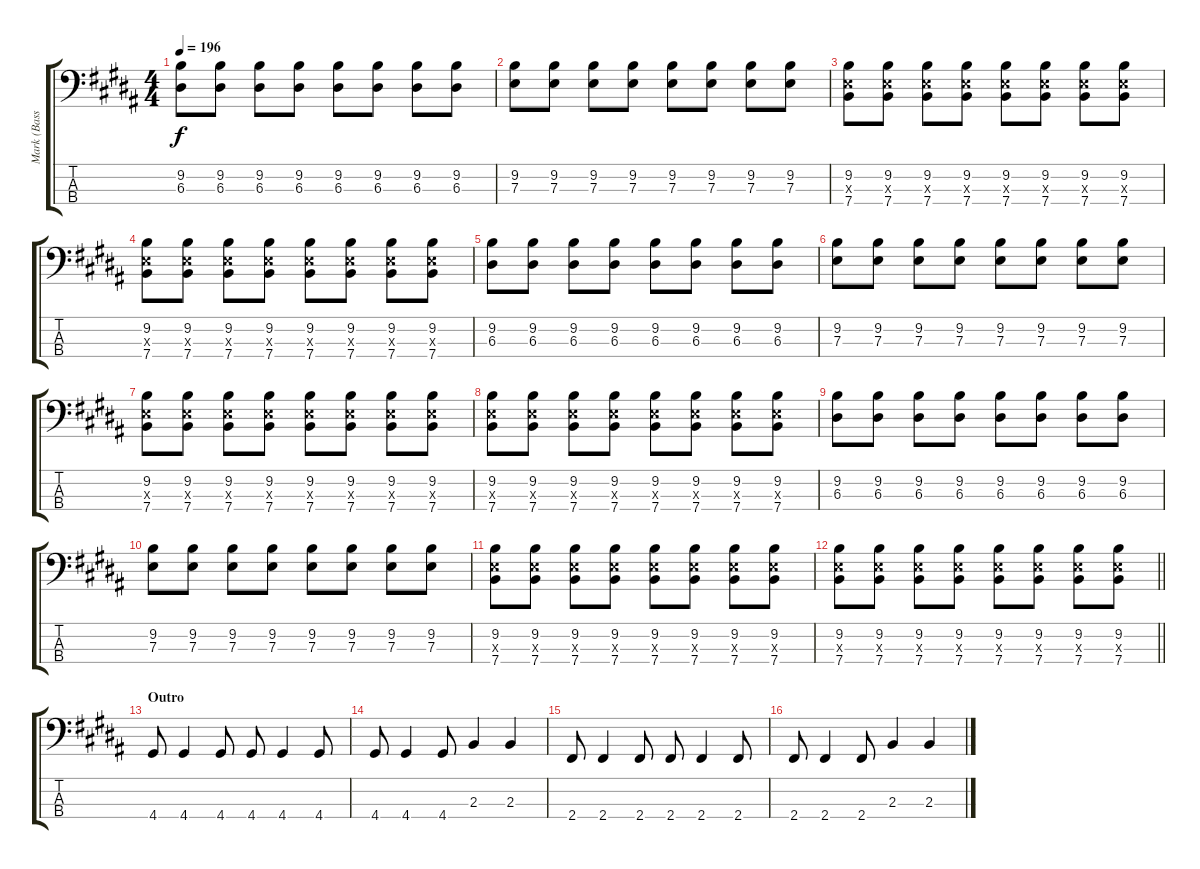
\track ("Mark (Bass)" "Mark (Bass") {instrument electricbasspick}
\staff {score tabs}
\tuning (G2 D2 A1 E1) {hide}
\ts (4 4)
\tempo 196
\clef f4
\ks b
(9.2 6.3).8{dy f} (9.2 6.3).8 (9.2 6.3).8 (9.2 6.3).8 (9.2 6.3).8 (9.2 6.3).8 (9.2 6.3).8 (9.2 6.3).8 |
(9.2 7.3).8 (9.2 7.3).8 (9.2 7.3).8 (9.2 7.3).8 (9.2 7.3).8 (9.2 7.3).8 (9.2 7.3).8 (9.2 7.3).8 |
(9.2 7.3{x} 7.4).8 (9.2 7.3{x} 7.4).8 (9.2 7.3{x} 7.4).8 (9.2 7.3{x} 7.4).8 (9.2 7.3{x} 7.4).8 (9.2 7.3{x} 7.4).8 (9.2 7.3{x} 7.4).8 (9.2 7.3{x} 7.4).8 |
(9.2 7.3{x} 7.4).8 (9.2 7.3{x} 7.4).8 (9.2 7.3{x} 7.4).8 (9.2 7.3{x} 7.4).8 (9.2 7.3{x} 7.4).8 (9.2 7.3{x} 7.4).8 (9.2 7.3{x} 7.4).8 (9.2 7.3{x} 7.4).8 |
(9.2 6.3).8 (9.2 6.3).8 (9.2 6.3).8 (9.2 6.3).8 (9.2 6.3).8 (9.2 6.3).8 (9.2 6.3).8 (9.2 6.3).8 |
(9.2 7.3).8 (9.2 7.3).8 (9.2 7.3).8 (9.2 7.3).8 (9.2 7.3).8 (9.2 7.3).8 (9.2 7.3).8 (9.2 7.3).8 |
(9.2 7.3{x} 7.4).8 (9.2 7.3{x} 7.4).8 (9.2 7.3{x} 7.4).8 (9.2 7.3{x} 7.4).8 (9.2 7.3{x} 7.4).8 (9.2 7.3{x} 7.4).8 (9.2 7.3{x} 7.4).8 (9.2 7.3{x} 7.4).8 |
(9.2 7.3{x} 7.4).8 (9.2 7.3{x} 7.4).8 (9.2 7.3{x} 7.4).8 (9.2 7.3{x} 7.4).8 (9.2 7.3{x} 7.4).8 (9.2 7.3{x} 7.4).8 (9.2 7.3{x} 7.4).8 (9.2 7.3{x} 7.4).8 |
(9.2 6.3).8 (9.2 6.3).8 (9.2 6.3).8 (9.2 6.3).8 (9.2 6.3).8 (9.2 6.3).8 (9.2 6.3).8 (9.2 6.3).8 |
(9.2 7.3).8 (9.2 7.3).8 (9.2 7.3).8 (9.2 7.3).8 (9.2 7.3).8 (9.2 7.3).8 (9.2 7.3).8 (9.2 7.3).8 |
(9.2 7.3{x} 7.4).8 (9.2 7.3{x} 7.4).8 (9.2 7.3{x} 7.4).8 (9.2 7.3{x} 7.4).8 (9.2 7.3{x} 7.4).8 (9.2 7.3{x} 7.4).8 (9.2 7.3{x} 7.4).8 (9.2 7.3{x} 7.4).8 |
\barLineRight lightlight
(9.2 7.3{x} 7.4).8 (9.2 7.3{x} 7.4).8 (9.2 7.3{x} 7.4).8 (9.2 7.3{x} 7.4).8 (9.2 7.3{x} 7.4).8 (9.2 7.3{x} 7.4).8 (9.2 7.3{x} 7.4).8 (9.2 7.3{x} 7.4).8 |
\section ("" "Outro")
4.4.8 4.4.4 4.4.8 4.4.8 4.4.4 4.4.8 |
4.4.8 4.4.4 4.4.8 2.3.4 2.3.4 |
2.4.8 2.4.4 2.4.8 2.4.8 2.4.4 2.4.8 |
2.4.8 2.4.4 2.4.8 2.3.4 2.3.4
